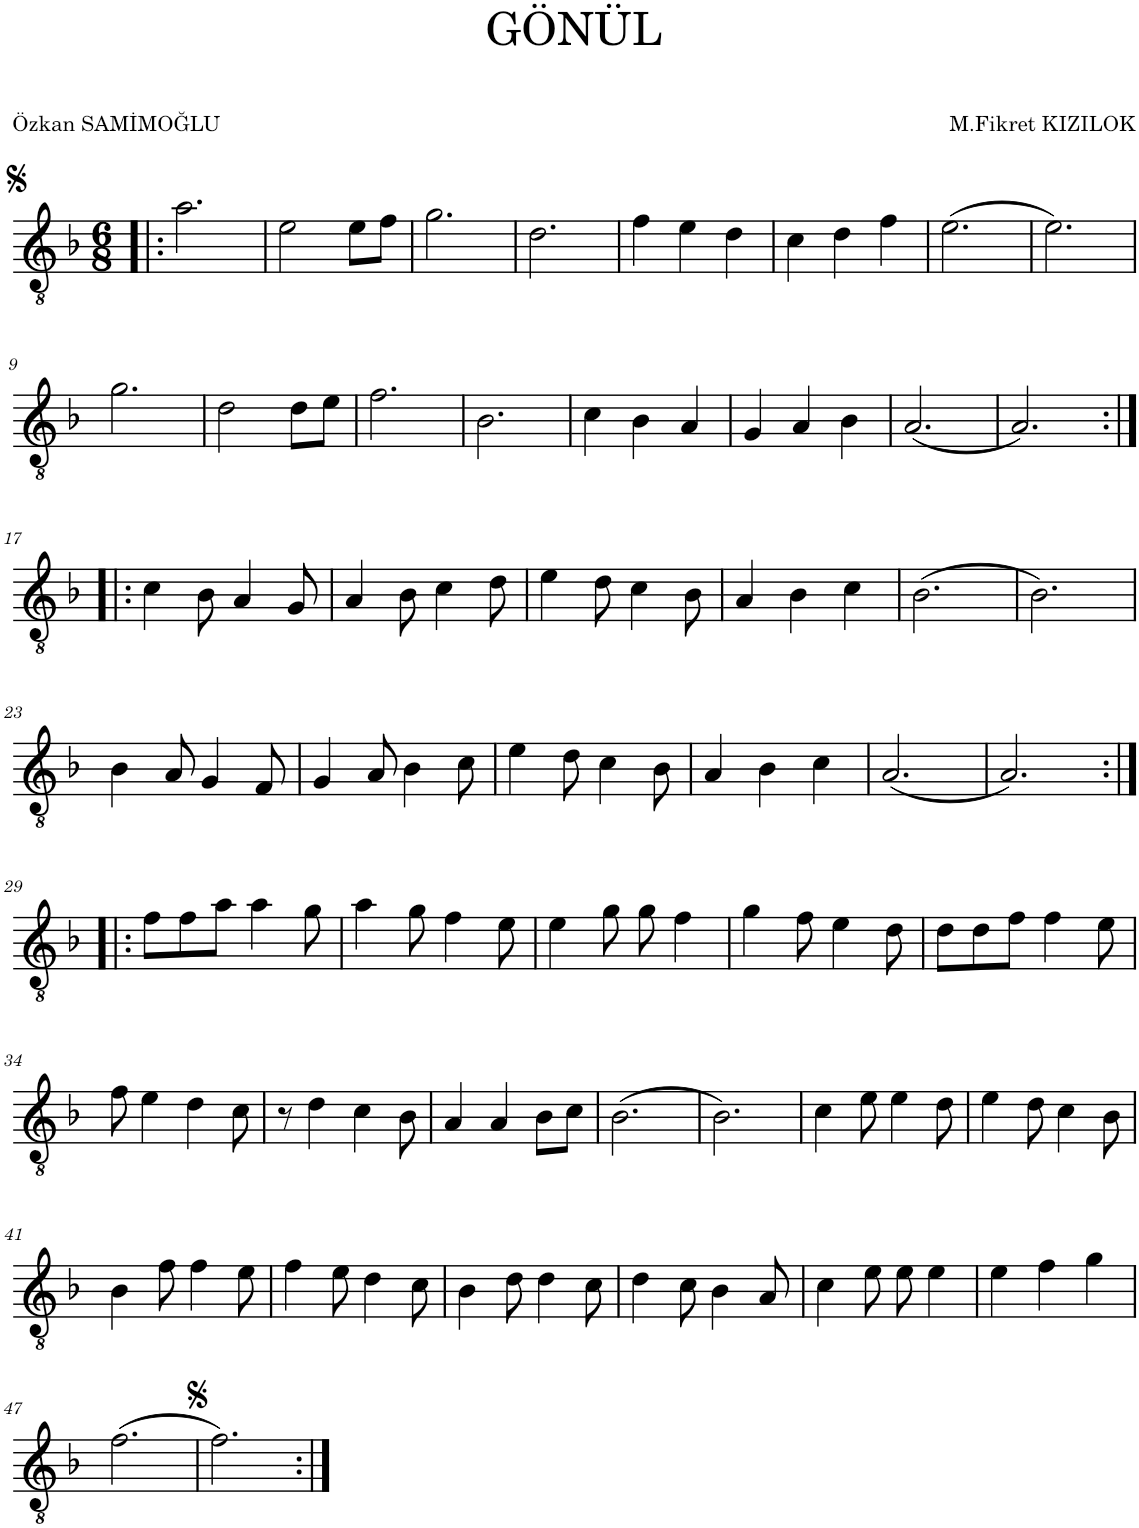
**kern
*part1
*staff1
*I"Classical Guitar
*I'Guit.
*clefGv2
*k[b-]
*M6/8
=1!|:
2.a\
=2
2e\
8e\L
8f\J
=3
2.g\
=4
2.d\
=5
4f\
4e\
4d\
=6
4c\
4d\
4f\
=7
(2.e\
=8
2.e\)
!!LO:LB:g=z
=9
2.g\
=10
2d\
8d\L
8e\J
=11
2.f\
=12
2.B-\
=13
4c\
4B-\
4A/
=14
4G/
4A/
4B-\
=15
(2.A/
=16
2.A/)
!!LO:LB:g=z
=17:|!|:
4c\
8B-\
4A/
8G/
=18
4A/
8B-\
4c\
8d\
=19
4e\
8d\
4c\
8B-\
=20
4A/
4B-\
4c\
=21
(2.B-\
=22
2.B-\)
!!LO:LB:g=z
=23
4B-\
8A/
4G/
8F/
=24
4G/
8A/
4B-\
8c\
=25
4e\
8d\
4c\
8B-\
=26
4A/
4B-\
4c\
=27
(2.A/
=28
2.A/)
!!LO:LB:g=z
=29:|!|:
8f\L
8f\
8a\J
4a\
8g\
=30
4a\
8g\
4f\
8e\
=31
4e\
8g\
8g\
4f\
=32
4g\
8f\
4e\
8d\
=33
8d\L
8d\
8f\J
4f\
8e\
!!LO:LB:g=z
=34
8f\
4e\
4d\
8c\
=35
8r
4d\
4c\
8B-\
=36
4A/
4A/
8B-\L
8c\J
=37
(2.B-\
=38
2.B-\)
=39
4c\
8e\
4e\
8d\
=40
4e\
8d\
4c\
8B-\
!!LO:LB:g=z
=41
4B-\
8f\
4f\
8e\
=42
4f\
8e\
4d\
8c\
=43
4B-\
8d\
4d\
8c\
=44
4d\
8c\
4B-\
8A/
=45
4c\
8e\
8e\
4e\
=46
4e\
4f\
4g\
!!LO:LB:g=z
=47
(2.f\
=48
2.f\)
=:|!
*-
